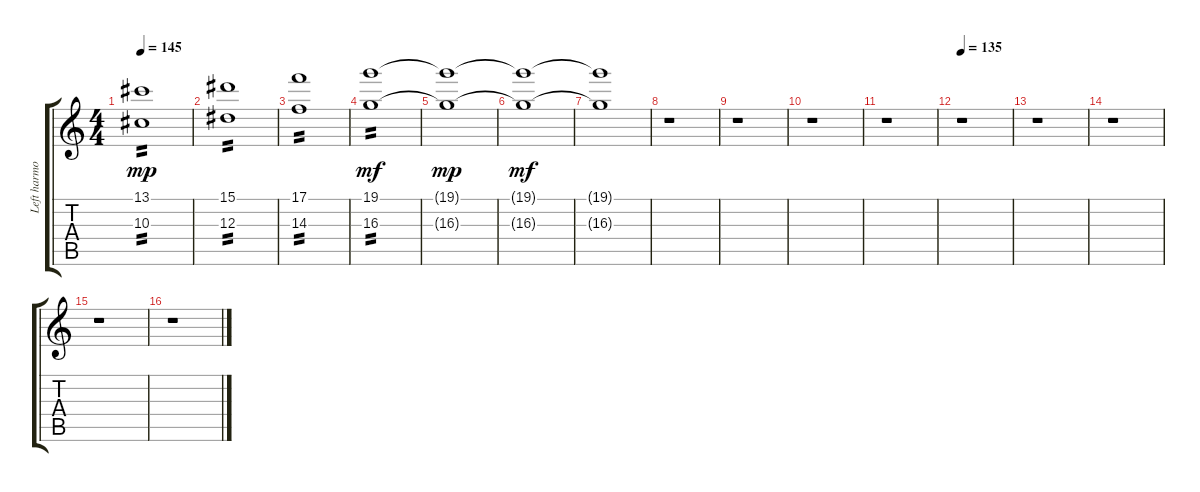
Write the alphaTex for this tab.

\track ("Left harmony" "Left harmo") {instrument distortionguitar}
\staff {score tabs}
\tuning (C4 G3 Eb3 Bb2 F2 C2) {hide}
\ts (4 4)
\tempo 145
\clef g2
\ks c
(13.1 10.3).1{tp 2 dy mp} |
(15.1 12.3).1{tp 2} |
(17.1 14.3).1{tp 2} |
(19.1 16.3).1{tp 2 dy mf} |
(19.1{t} 16.3{t}).1{dy mp} |
(19.1{t} 16.3{t}).1{dy mf} |
(19.1{t} 16.3{t}).1 |
r.1 |
r.1 |
r.1 |
r.1 |
\tempo 135
r.1 |
r.1 |
r.1 |
r.1 |
r.1
